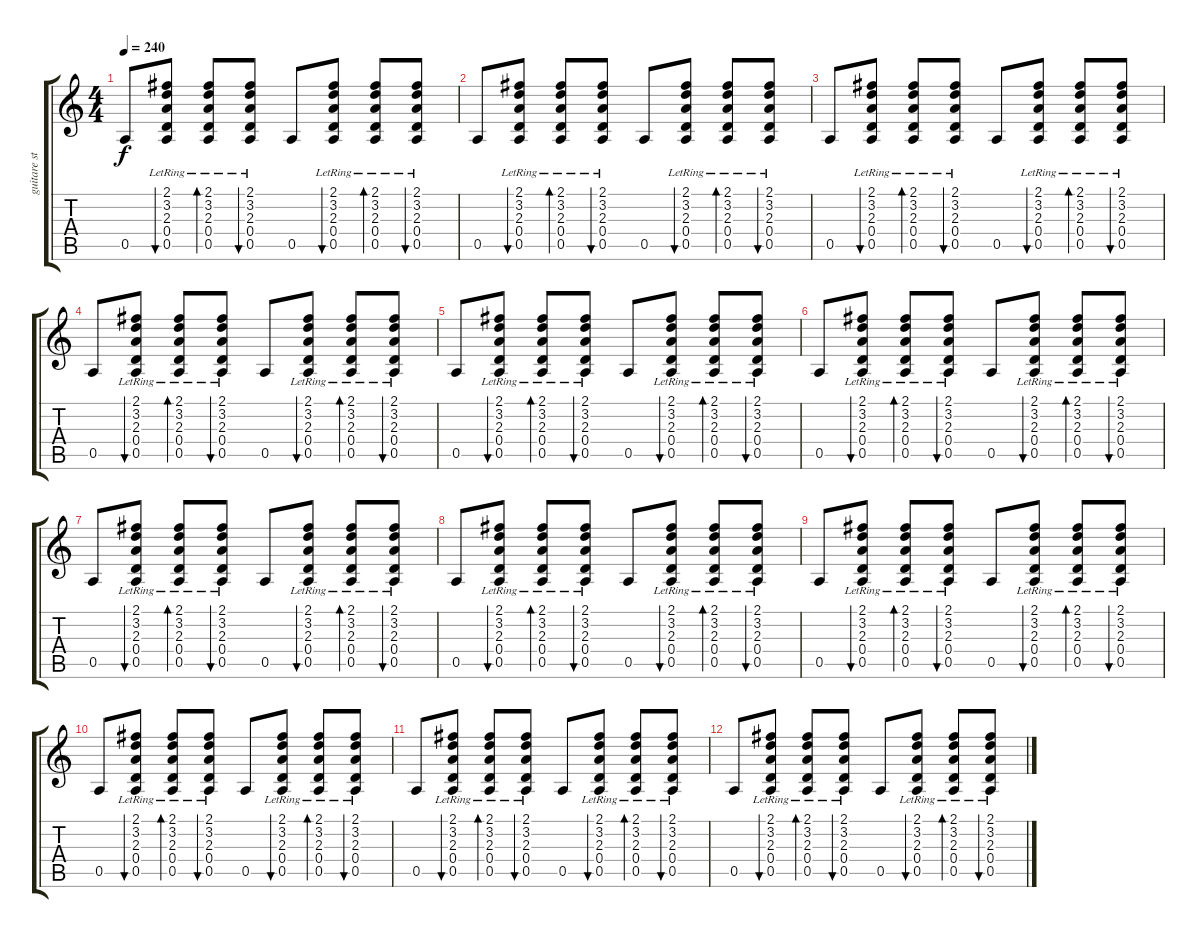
\track ("guitare standard" "guitare st") {instrument electricguitarjazz}
\staff {score tabs}
\tuning (E4 B3 G3 D3 A2 E2) {hide}
\ts (4 4)
\tempo 240
\clef g2
\ks c
0.5.8{dy f} (2.1{lr} 3.2{lr} 2.3{lr} 0.4{lr} 0.5{lr}).8{bu 240} (2.1{lr} 3.2{lr} 2.3{lr} 0.4{lr} 0.5{lr}).8{bd 240} (2.1{lr} 3.2{lr} 2.3{lr} 0.4{lr} 0.5{lr}).8{bu 240} 0.5.8 (2.1{lr} 3.2{lr} 2.3{lr} 0.4{lr} 0.5{lr}).8{bu 240} (2.1{lr} 3.2{lr} 2.3{lr} 0.4{lr} 0.5{lr}).8{bd 240} (2.1{lr} 3.2{lr} 2.3{lr} 0.4{lr} 0.5{lr}).8{bu 240} |
0.5.8 (2.1{lr} 3.2{lr} 2.3{lr} 0.4{lr} 0.5{lr}).8{bu 240} (2.1{lr} 3.2{lr} 2.3{lr} 0.4{lr} 0.5{lr}).8{bd 240} (2.1{lr} 3.2{lr} 2.3{lr} 0.4{lr} 0.5{lr}).8{bu 240} 0.5.8 (2.1{lr} 3.2{lr} 2.3{lr} 0.4{lr} 0.5{lr}).8{bu 240} (2.1{lr} 3.2{lr} 2.3{lr} 0.4{lr} 0.5{lr}).8{bd 240} (2.1{lr} 3.2{lr} 2.3{lr} 0.4{lr} 0.5{lr}).8{bu 240} |
0.5.8 (2.1{lr} 3.2{lr} 2.3{lr} 0.4{lr} 0.5{lr}).8{bu 240} (2.1{lr} 3.2{lr} 2.3{lr} 0.4{lr} 0.5{lr}).8{bd 240} (2.1{lr} 3.2{lr} 2.3{lr} 0.4{lr} 0.5{lr}).8{bu 240} 0.5.8 (2.1{lr} 3.2{lr} 2.3{lr} 0.4{lr} 0.5{lr}).8{bu 240} (2.1{lr} 3.2{lr} 2.3{lr} 0.4{lr} 0.5{lr}).8{bd 240} (2.1{lr} 3.2{lr} 2.3{lr} 0.4{lr} 0.5{lr}).8{bu 240} |
0.5.8 (2.1{lr} 3.2{lr} 2.3{lr} 0.4{lr} 0.5{lr}).8{bu 240} (2.1{lr} 3.2{lr} 2.3{lr} 0.4{lr} 0.5{lr}).8{bd 240} (2.1{lr} 3.2{lr} 2.3{lr} 0.4{lr} 0.5{lr}).8{bu 240} 0.5.8 (2.1{lr} 3.2{lr} 2.3{lr} 0.4{lr} 0.5{lr}).8{bu 240} (2.1{lr} 3.2{lr} 2.3{lr} 0.4{lr} 0.5{lr}).8{bd 240} (2.1{lr} 3.2{lr} 2.3{lr} 0.4{lr} 0.5{lr}).8{bu 240} |
0.5.8 (2.1{lr} 3.2{lr} 2.3{lr} 0.4{lr} 0.5{lr}).8{bu 240} (2.1{lr} 3.2{lr} 2.3{lr} 0.4{lr} 0.5{lr}).8{bd 240} (2.1{lr} 3.2{lr} 2.3{lr} 0.4{lr} 0.5{lr}).8{bu 240} 0.5.8 (2.1{lr} 3.2{lr} 2.3{lr} 0.4{lr} 0.5{lr}).8{bu 240} (2.1{lr} 3.2{lr} 2.3{lr} 0.4{lr} 0.5{lr}).8{bd 240} (2.1{lr} 3.2{lr} 2.3{lr} 0.4{lr} 0.5{lr}).8{bu 240} |
0.5.8 (2.1{lr} 3.2{lr} 2.3{lr} 0.4{lr} 0.5{lr}).8{bu 240} (2.1{lr} 3.2{lr} 2.3{lr} 0.4{lr} 0.5{lr}).8{bd 240} (2.1{lr} 3.2{lr} 2.3{lr} 0.4{lr} 0.5{lr}).8{bu 240} 0.5.8 (2.1{lr} 3.2{lr} 2.3{lr} 0.4{lr} 0.5{lr}).8{bu 240} (2.1{lr} 3.2{lr} 2.3{lr} 0.4{lr} 0.5{lr}).8{bd 240} (2.1{lr} 3.2{lr} 2.3{lr} 0.4{lr} 0.5{lr}).8{bu 240} |
0.5.8 (2.1{lr} 3.2{lr} 2.3{lr} 0.4{lr} 0.5{lr}).8{bu 240} (2.1{lr} 3.2{lr} 2.3{lr} 0.4{lr} 0.5{lr}).8{bd 240} (2.1{lr} 3.2{lr} 2.3{lr} 0.4{lr} 0.5{lr}).8{bu 240} 0.5.8 (2.1{lr} 3.2{lr} 2.3{lr} 0.4{lr} 0.5{lr}).8{bu 240} (2.1{lr} 3.2{lr} 2.3{lr} 0.4{lr} 0.5{lr}).8{bd 240} (2.1{lr} 3.2{lr} 2.3{lr} 0.4{lr} 0.5{lr}).8{bu 240} |
0.5.8 (2.1{lr} 3.2{lr} 2.3{lr} 0.4{lr} 0.5{lr}).8{bu 240} (2.1{lr} 3.2{lr} 2.3{lr} 0.4{lr} 0.5{lr}).8{bd 240} (2.1{lr} 3.2{lr} 2.3{lr} 0.4{lr} 0.5{lr}).8{bu 240} 0.5.8 (2.1{lr} 3.2{lr} 2.3{lr} 0.4{lr} 0.5{lr}).8{bu 240} (2.1{lr} 3.2{lr} 2.3{lr} 0.4{lr} 0.5{lr}).8{bd 240} (2.1{lr} 3.2{lr} 2.3{lr} 0.4{lr} 0.5{lr}).8{bu 240} |
0.5.8{volume 3} (2.1{lr} 3.2{lr} 2.3{lr} 0.4{lr} 0.5{lr}).8{bu 240} (2.1{lr} 3.2{lr} 2.3{lr} 0.4{lr} 0.5{lr}).8{bd 240} (2.1{lr} 3.2{lr} 2.3{lr} 0.4{lr} 0.5{lr}).8{bu 240} 0.5.8 (2.1{lr} 3.2{lr} 2.3{lr} 0.4{lr} 0.5{lr}).8{bu 240} (2.1{lr} 3.2{lr} 2.3{lr} 0.4{lr} 0.5{lr}).8{bd 240} (2.1{lr} 3.2{lr} 2.3{lr} 0.4{lr} 0.5{lr}).8{bu 240} |
0.5.8 (2.1{lr} 3.2{lr} 2.3{lr} 0.4{lr} 0.5{lr}).8{bu 240} (2.1{lr} 3.2{lr} 2.3{lr} 0.4{lr} 0.5{lr}).8{bd 240} (2.1{lr} 3.2{lr} 2.3{lr} 0.4{lr} 0.5{lr}).8{bu 240} 0.5.8 (2.1{lr} 3.2{lr} 2.3{lr} 0.4{lr} 0.5{lr}).8{bu 240} (2.1{lr} 3.2{lr} 2.3{lr} 0.4{lr} 0.5{lr}).8{bd 240} (2.1{lr} 3.2{lr} 2.3{lr} 0.4{lr} 0.5{lr}).8{bu 240} |
0.5.8{volume 0} (2.1{lr} 3.2{lr} 2.3{lr} 0.4{lr} 0.5{lr}).8{bu 240} (2.1{lr} 3.2{lr} 2.3{lr} 0.4{lr} 0.5{lr}).8{bd 240} (2.1{lr} 3.2{lr} 2.3{lr} 0.4{lr} 0.5{lr}).8{bu 240} 0.5.8 (2.1{lr} 3.2{lr} 2.3{lr} 0.4{lr} 0.5{lr}).8{bu 240} (2.1{lr} 3.2{lr} 2.3{lr} 0.4{lr} 0.5{lr}).8{bd 240} (2.1{lr} 3.2{lr} 2.3{lr} 0.4{lr} 0.5{lr}).8{bu 240} |
0.5.8 (2.1{lr} 3.2{lr} 2.3{lr} 0.4{lr} 0.5{lr}).8{bu 240} (2.1{lr} 3.2{lr} 2.3{lr} 0.4{lr} 0.5{lr}).8{bd 240} (2.1{lr} 3.2{lr} 2.3{lr} 0.4{lr} 0.5{lr}).8{bu 240} 0.5.8 (2.1{lr} 3.2{lr} 2.3{lr} 0.4{lr} 0.5{lr}).8{bu 240} (2.1{lr} 3.2{lr} 2.3{lr} 0.4{lr} 0.5{lr}).8{bd 240} (2.1{lr} 3.2{lr} 2.3{lr} 0.4{lr} 0.5{lr}).8{bu 240}
